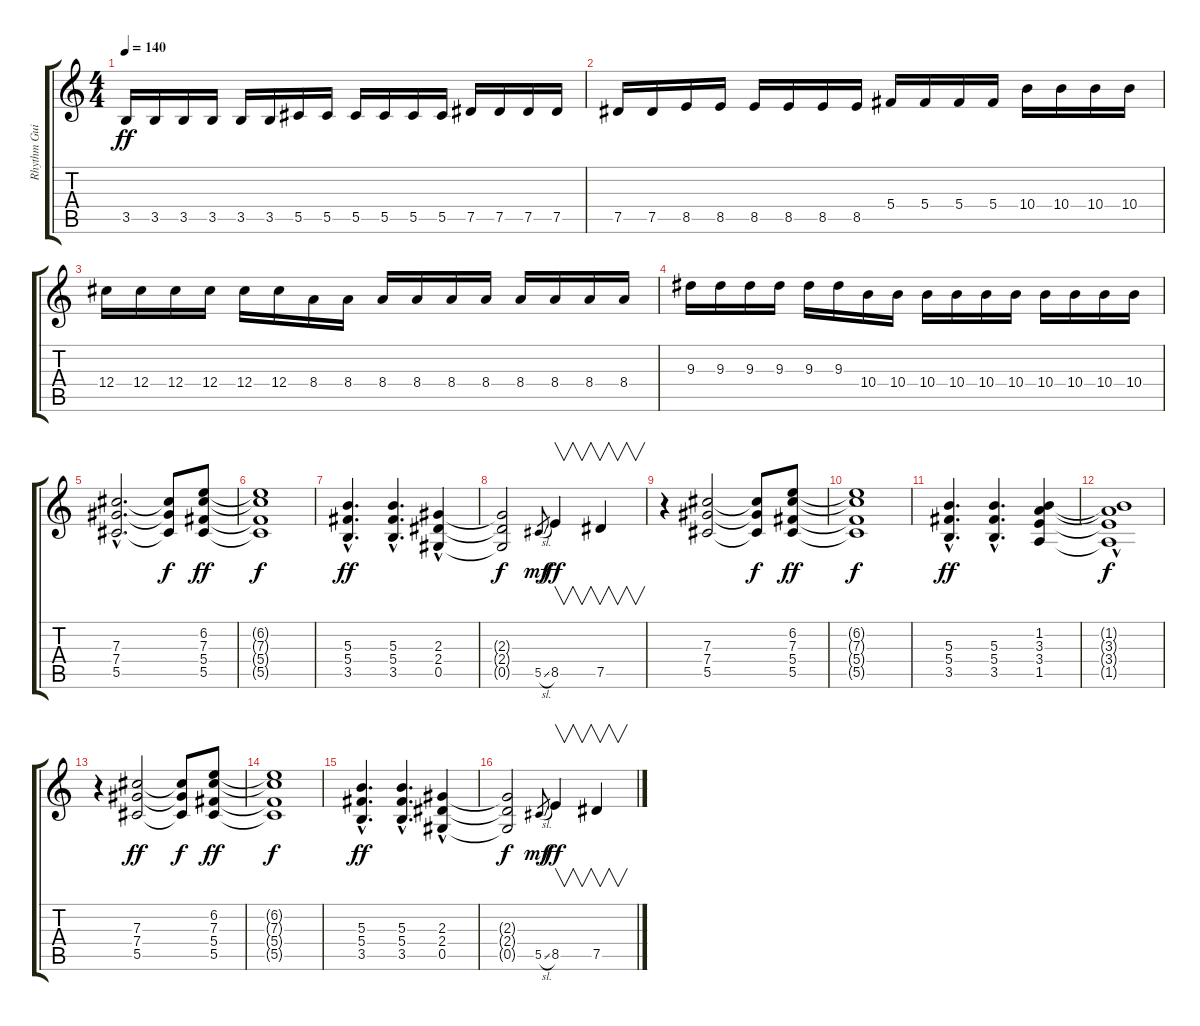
\track ("Rhythm Guitar" "Rhythm Gui") {instrument distortionguitar}
\staff {score tabs}
\tuning (Eb4 Bb3 Gb3 Db3 Ab2 Eb2) {hide}
\ts (4 4)
\tempo 140
\clef g2
\ks c
3.5.16{dy ff} 3.5.16 3.5.16 3.5.16 3.5.16 3.5.16 5.5.16 5.5.16 5.5.16 5.5.16 5.5.16 5.5.16 7.5.16 7.5.16 7.5.16 7.5.16 |
7.5.16 7.5.16 8.5.16 8.5.16 8.5.16 8.5.16 8.5.16 8.5.16 5.4.16 5.4.16 5.4.16 5.4.16 10.4.16 10.4.16 10.4.16 10.4.16 |
12.4.16 12.4.16 12.4.16 12.4.16 12.4.16 12.4.16 8.4.16 8.4.16 8.4.16 8.4.16 8.4.16 8.4.16 8.4.16 8.4.16 8.4.16 8.4.16 |
9.3.16 9.3.16 9.3.16 9.3.16 9.3.16 9.3.16 10.4.16 10.4.16 10.4.16 10.4.16 10.4.16 10.4.16 10.4.16 10.4.16 10.4.16 10.4.16 |
(7.3{hac} 7.4{hac} 5.5{hac}).2{d} (7.3{t} 7.4{t} 5.5{t}).8{dy f} (6.2 7.3 5.4 5.5).8{dy ff} |
(6.2{t} 7.3{t} 5.4{t} 5.5{t}).1{dy f} |
(5.3{hac} 5.4 3.5{hac}).4{d dy ff} (5.3{hac} 5.4{hac} 3.5{hac}).4{d} (2.3 2.4 0.5{hac}).4 |
(2.3{t} 2.4{t} 0.5{t}).2{dy f} 5.5{sl}.8{gr dy mf} 8.5.4{v dy ff} 7.5.4{v} |
r.4 (7.3 7.4 5.5).2 (7.3{t} 7.4{t} 5.5{t}).8{dy f} (6.2 7.3 5.4 5.5).8{dy ff} |
(6.2{t} 7.3{t} 5.4{t} 5.5{t}).1{dy f} |
(5.3{hac} 5.4{hac} 3.5{hac}).4{d dy ff} (5.3{hac} 5.4{hac} 3.5{hac}).4{d} (1.2 3.3 3.4 1.5).4 |
(1.2{t} 3.3{t} 3.4{t} 1.5{hac t}).1{dy f} |
r.4 (7.3 7.4 5.5).2{dy ff} (7.3{t} 7.4{t} 5.5{t}).8{dy f} (6.2 7.3 5.4 5.5).8{dy ff} |
(6.2{t} 7.3{t} 5.4{t} 5.5{t}).1{dy f} |
(5.3{hac} 5.4 3.5{hac}).4{d dy ff} (5.3{hac} 5.4{hac} 3.5{hac}).4{d} (2.3 2.4 0.5{hac}).4 |
(2.3{t} 2.4{t} 0.5{t}).2{dy f} 5.5{sl}.8{gr dy mf} 8.5.4{v dy ff} 7.5.4{v}
